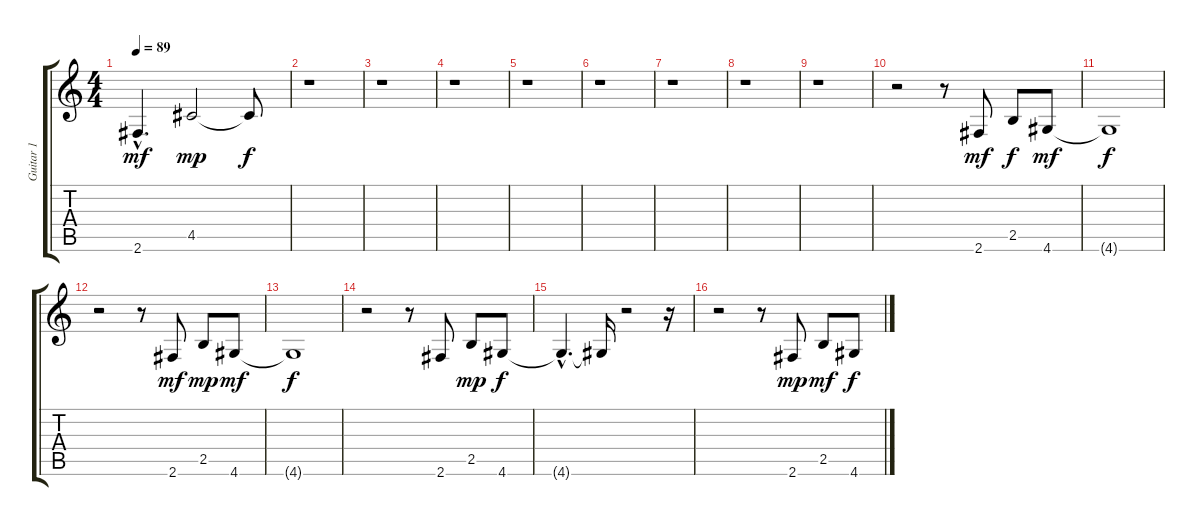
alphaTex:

\track ("Guitar 1" "Guitar 1") {instrument electricguitarclean}
\staff {score tabs}
\tuning (E4 B3 G3 D3 A2 E2) {hide}
\ts (4 4)
\tempo 89
\clef g2
\ks c
2.6{hac}.4{d dy mf} 4.5.2{dy mp} 4.5{t}.8{dy f} |
r.1 |
r.1 |
r.1 |
r.1 |
r.1 |
r.1 |
r.1 |
r.1 |
r.2 r.8 2.6.8{dy mf} 2.5.8{dy f} 4.6.8{dy mf} |
4.6{t}.1{dy f} |
r.2 r.8 2.6.8{dy mf} 2.5.8{dy mp} 4.6.8{dy mf} |
4.6{t}.1{dy f} |
r.2 r.8 2.6.8 2.5.8{dy mp} 4.6.8{dy f} |
4.6{hac t}.4{d} 4.6{t}.16 r.2 r.16 |
r.2 r.8 2.6.8{dy mp} 2.5.8{dy mf} 4.6.8{dy f}
